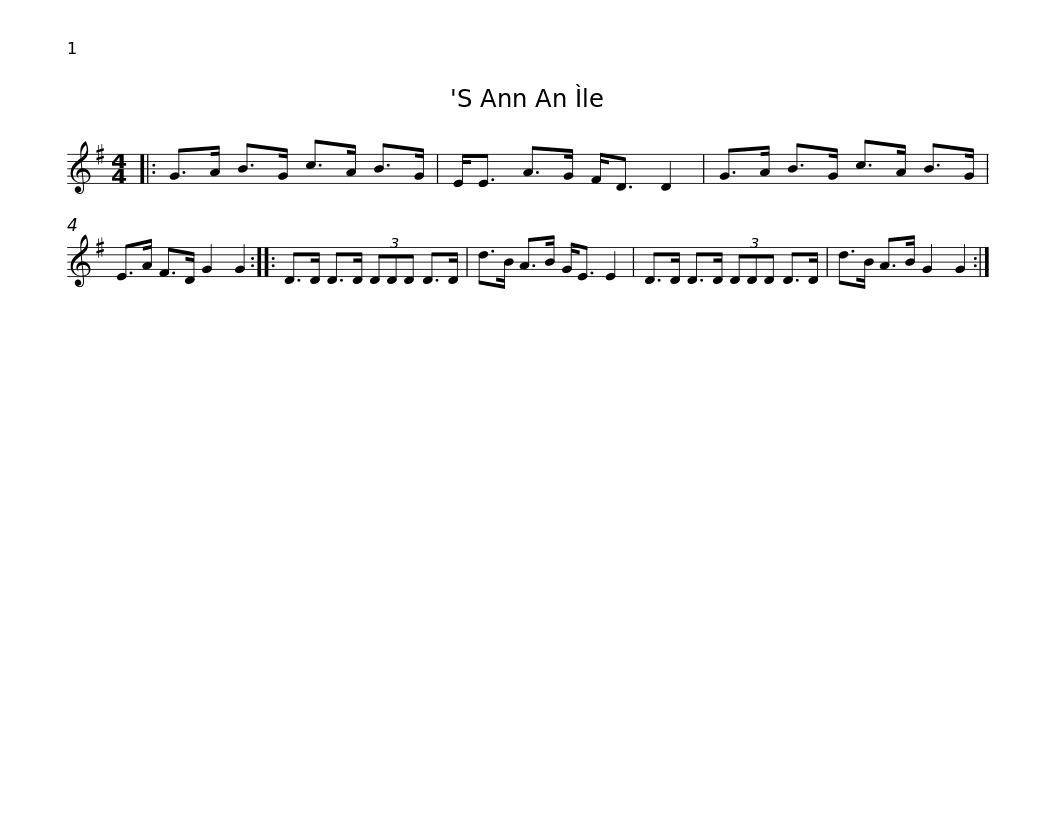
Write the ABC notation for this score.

X:1
L:1/8
M:4/4
I:linebreak $
K:G
V:1 treble
V:1
|: G>A B>G c>A B>G | E<E A>G F<D D2 | G>A B>G c>A B>G | E>A F>D G2 G2 ::$ D>D D>D (3DDD D>D | %5
 d>B A>B G<E E2 | D>D D>D (3DDD D>D | d>B A>B G2 G2 :| %8
